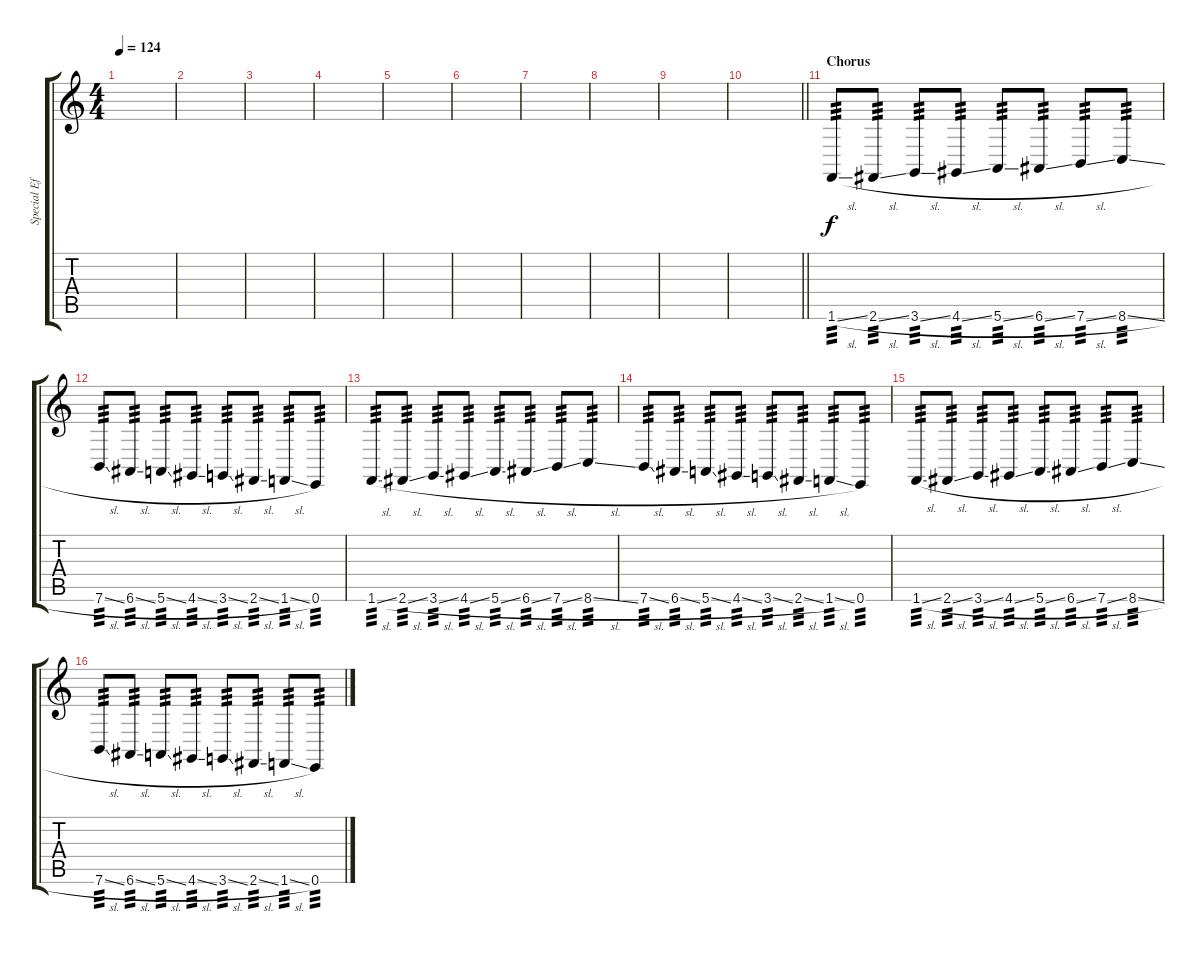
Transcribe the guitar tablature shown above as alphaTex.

\track ("Special Effects" "Special Ef") {instrument celesta}
\staff {score tabs}
\tuning (E4 B3 G3 D3 A2 E2) {hide}
\ts (4 4)
\tempo 124
\clef g2
\ks c
|
|
|
|
|
|
|
|
|
\barLineRight lightlight
|
\section ("" "Chorus")
1.6{sl}.8{tp 3} 2.6{sl}.8{tp 3} 3.6{sl}.8{tp 3} 4.6{sl}.8{tp 3} 5.6{sl}.8{tp 3} 6.6{sl}.8{tp 3} 7.6{sl}.8{tp 3} 8.6{sl}.8{tp 3} |
7.6{sl}.8{tp 3} 6.6{sl}.8{tp 3} 5.6{sl}.8{tp 3} 4.6{sl}.8{tp 3} 3.6{sl}.8{tp 3} 2.6{sl}.8{tp 3} 1.6{sl}.8{tp 3} 0.6.8{tp 3} |
1.6{sl}.8{tp 3} 2.6{sl}.8{tp 3} 3.6{sl}.8{tp 3} 4.6{sl}.8{tp 3} 5.6{sl}.8{tp 3} 6.6{sl}.8{tp 3} 7.6{sl}.8{tp 3} 8.6{sl}.8{tp 3} |
7.6{sl}.8{tp 3} 6.6{sl}.8{tp 3} 5.6{sl}.8{tp 3} 4.6{sl}.8{tp 3} 3.6{sl}.8{tp 3} 2.6{sl}.8{tp 3} 1.6{sl}.8{tp 3} 0.6.8{tp 3} |
1.6{sl}.8{tp 3} 2.6{sl}.8{tp 3} 3.6{sl}.8{tp 3} 4.6{sl}.8{tp 3} 5.6{sl}.8{tp 3} 6.6{sl}.8{tp 3} 7.6{sl}.8{tp 3} 8.6{sl}.8{tp 3} |
7.6{sl}.8{tp 3} 6.6{sl}.8{tp 3} 5.6{sl}.8{tp 3} 4.6{sl}.8{tp 3} 3.6{sl}.8{tp 3} 2.6{sl}.8{tp 3} 1.6{sl}.8{tp 3} 0.6.8{tp 3}
